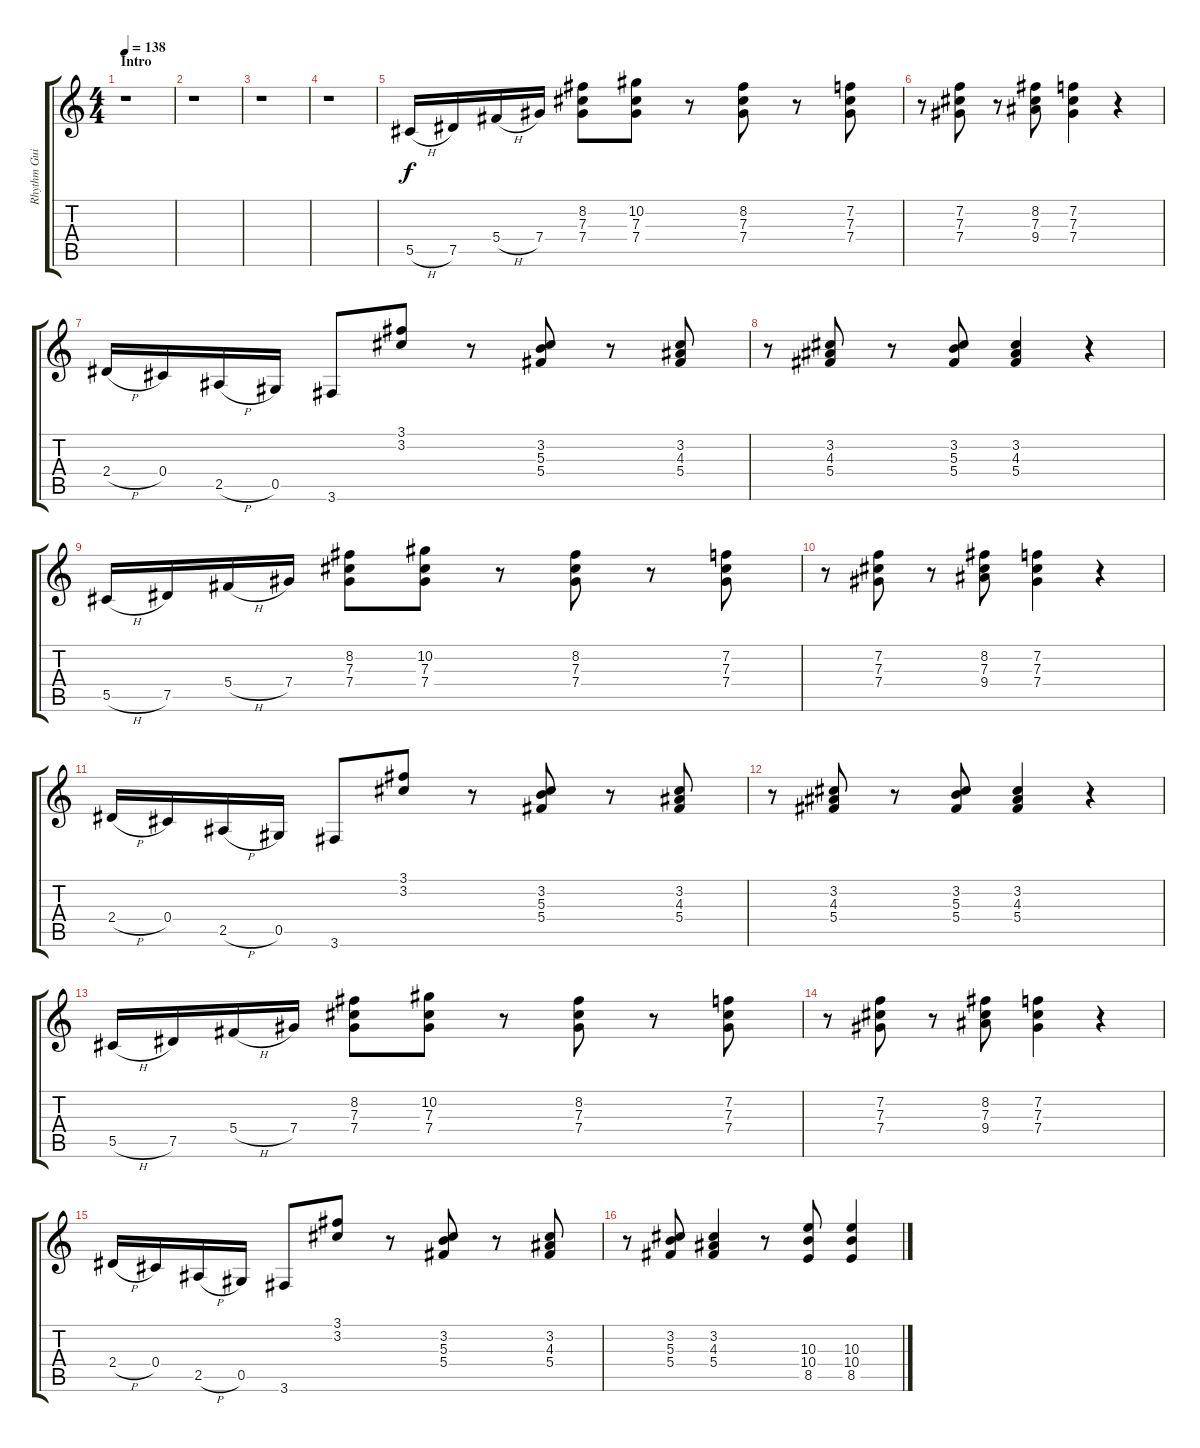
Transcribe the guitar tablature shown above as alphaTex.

\track ("Rhythm Guitar 1" "Rhythm Gui") {instrument overdrivenguitar}
\staff {score tabs}
\tuning (Eb4 Bb3 Gb3 Db3 Ab2 Eb2) {hide}
\ts (4 4)
\section ("" "Intro")
\tempo 138
\clef g2
\ks c
r.1{dy f instrument overdrivenguitar} |
r.1 |
r.1 |
r.1 |
5.5{h}.16 7.5.16 5.4{h}.16 7.4.16 (8.2 7.3 7.4).8 (10.2 7.3 7.4).8 r.8 (8.2 7.3 7.4).8 r.8 (7.2 7.3 7.4).8 |
r.8 (7.2 7.3 7.4).8 r.8 (8.2 7.3 9.4).8 (7.2 7.3 7.4).4 r.4 |
2.4{h}.16 0.4.16 2.5{h}.16 0.5.16 3.6.8 (3.1 3.2).8 r.8 (3.2 5.3 5.4).8 r.8 (3.2 4.3 5.4).8 |
r.8 (3.2 4.3 5.4).8 r.8 (3.2 5.3 5.4).8 (3.2 4.3 5.4).4 r.4 |
5.5{h}.16 7.5.16 5.4{h}.16 7.4.16 (8.2 7.3 7.4).8 (10.2 7.3 7.4).8 r.8 (8.2 7.3 7.4).8 r.8 (7.2 7.3 7.4).8 |
r.8 (7.2 7.3 7.4).8 r.8 (8.2 7.3 9.4).8 (7.2 7.3 7.4).4 r.4 |
2.4{h}.16 0.4.16 2.5{h}.16 0.5.16 3.6.8 (3.1 3.2).8 r.8 (3.2 5.3 5.4).8 r.8 (3.2 4.3 5.4).8 |
r.8 (3.2 4.3 5.4).8 r.8 (3.2 5.3 5.4).8 (3.2 4.3 5.4).4 r.4 |
5.5{h}.16 7.5.16 5.4{h}.16 7.4.16 (8.2 7.3 7.4).8 (10.2 7.3 7.4).8 r.8 (8.2 7.3 7.4).8 r.8 (7.2 7.3 7.4).8 |
r.8 (7.2 7.3 7.4).8 r.8 (8.2 7.3 9.4).8 (7.2 7.3 7.4).4 r.4 |
2.4{h}.16 0.4.16 2.5{h}.16 0.5.16 3.6.8 (3.1 3.2).8 r.8 (3.2 5.3 5.4).8 r.8 (3.2 4.3 5.4).8 |
r.8 (3.2 5.3 5.4).8 (3.2 4.3 5.4).4 r.8 (10.3 10.4 8.5).8 (10.3 10.4 8.5).4
